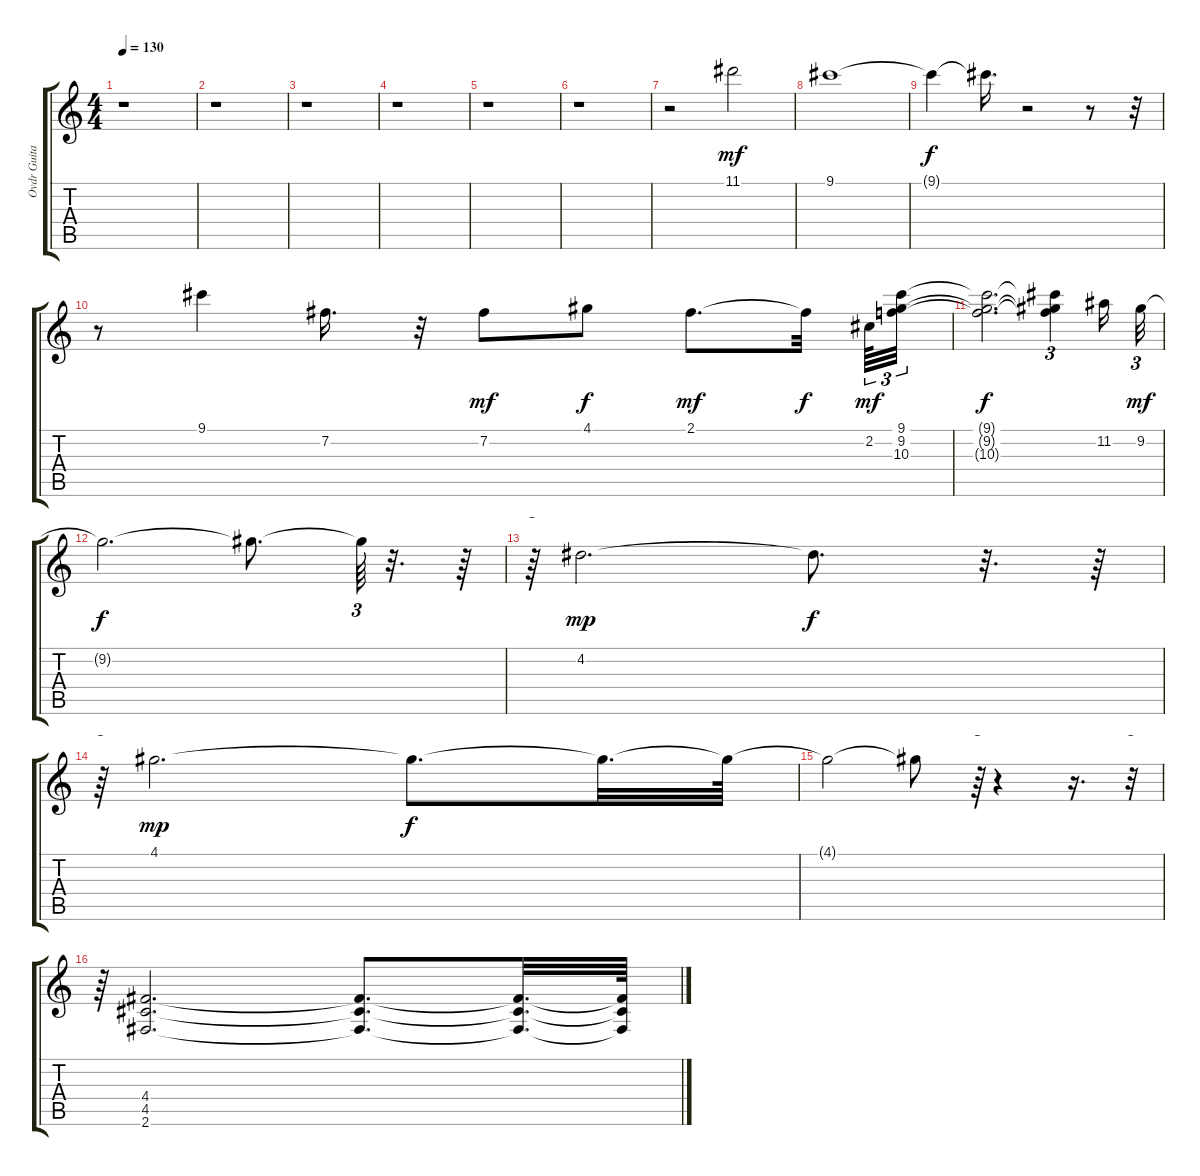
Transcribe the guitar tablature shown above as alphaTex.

\track ("Ovdr Guitar" "Ovdr Guita") {instrument overdrivenguitar}
\staff {score tabs}
\tuning (E4 B3 G3 D3 A2 E2) {hide}
\ts (4 4)
\tempo 130
\clef g2
\ks c
r.1{dy f} |
r.1 |
r.1 |
r.1 |
r.1 |
r.1 |
r.2 11.1.2{dy mf} |
9.1.1 |
9.1{t}.4{dy f} 9.1{t}.16{d} r.2 r.8 r.32 |
r.8 9.1.4 7.2.16{d} r.32 7.2.8{dy mf} 4.1.8{dy f} 2.1.8{d dy mf} 2.1{t}.32{dy f} 2.2.64{tu (3 2) dy mf} (9.1 9.2 10.3).32{tu (3 2)} |
(9.1{t} 9.2{t} 10.3{t}).2{d dy f} (9.1{t} 9.2{t} 10.3{t}).4{tu (3 2)} 11.2.16 9.2.32{tu (3 2) dy mf} |
9.2{t}.2{d dy f} 9.2{t}.8{d} 9.2{t}.64{tu (3 2)} r.32{d} r.64 |
r.64{tu (3 2)} 4.2.2{d dy mp} 4.2{t}.8{d dy f} r.32{d} r.64 |
r.64{tu (3 2)} 4.1.2{d dy mp} 4.1{t}.8{d dy f} 4.1{t}.32{d} 4.1{t}.64 |
4.1{t}.2 4.1{t}.8 r.64{tu (3 2)} r.4 r.16{d} r.32{tu (3 2)} |
r.64{tu (3 2)} (4.4 4.5 2.6).2{d} (4.4{t} 4.5{t} 2.6{t}).8{d} (4.4{t} 4.5{t} 2.6{t}).32{d} (4.4{t} 4.5{t} 2.6{t}).64
